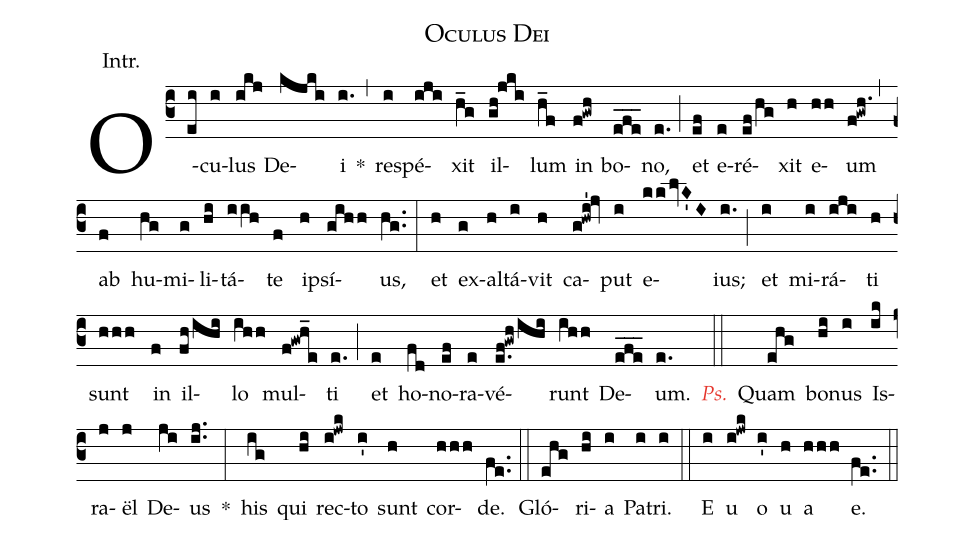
name:Oculus Dei;
annotation:Intr.;
mode:7;
office-part:Introit;
%%
(c3) O(ei)cu(i)lus(ikj) De(kjki)i(i.) *(,)
res(i)pé(iji)xit(h_g) il(gh!jki)lum(h_f) in(f!gwh) bo(efe___)no,(e.) (;)
et(ef) e(e)ré(ef/hg)xit(h) e(hh)um(f!gwh.) (,)
ab(f) hu(hg)mi(g)li(hi)tá(iih)te(f) ip(h)sí(gihh)us,(hg..) (:)
et(h) ex(g)al(h)tá(i)vit(h) ca(g!hwi'!jv)put(i) e(kk/lvK'I)ius;(i.) (;)
et(i) mi(i)rá(iji)ti(h) sunt(hhh) in(f) il(fh/ihi)lo(ihh) mul(f!gwh_e)ti(e.) (;)
et(e) ho(fd)no(ef)ra(e)vé(e.f!gwh/ihi)runt(ihh) De(efe___)um.(e.) <c><i>Ps.</i></c>(::)
Quam(ehg) bo(hi)nus(i) Is(ik)ra(j)ël(j) De(ji)us(ij..) *(:)
his(ig) qui(hi) rec(i!jwk)to(i') sunt(h) cor(hhh)de.(fe..) (::)
Gló(ehg)ri(hi)a(i) Pa(i)tri.(i) (::)
<eu>E(i) u(i!jwk) o(i') u(h) a(hhh) e.</eu>(fe..) (::)
